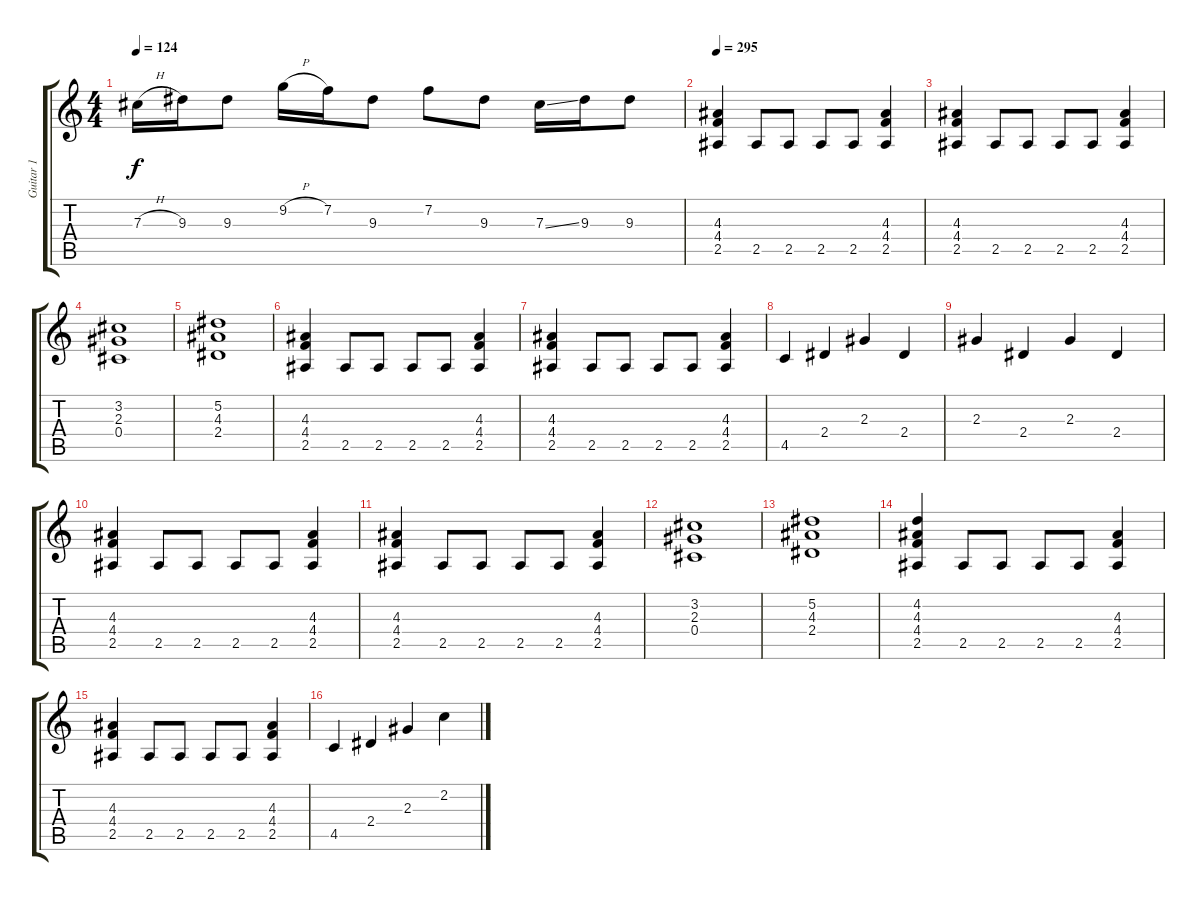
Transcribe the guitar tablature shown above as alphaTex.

\track ("Guitar 1" "Guitar 1") {instrument distortionguitar}
\staff {score tabs}
\tuning (Eb4 Bb3 Gb3 Db3 Ab2 Eb2) {hide}
\ts (4 4)
\tempo 124
\clef g2
\ks c
7.3{h}.16{dy f} 9.3.16 9.3.8 9.2{h}.16 7.2.16 9.3.8 7.2.8 9.3.8 7.3{ss}.16 9.3.16 9.3.8 |
\tempo 295
(4.3 4.4 2.5).4 2.5.8 2.5.8 2.5.8 2.5.8 (4.3 4.4 2.5).4 |
(4.3 4.4 2.5).4 2.5.8 2.5.8 2.5.8 2.5.8 (4.3 4.4 2.5).4 |
(3.2 2.3 0.4).1 |
(5.2 4.3 2.4).1 |
(4.3 4.4 2.5).4 2.5.8 2.5.8 2.5.8 2.5.8 (4.3 4.4 2.5).4 |
(4.3 4.4 2.5).4 2.5.8 2.5.8 2.5.8 2.5.8 (4.3 4.4 2.5).4 |
4.5.4 2.4.4 2.3.4 2.4.4 |
2.3.4 2.4.4 2.3.4 2.4.4 |
(4.3 4.4 2.5).4 2.5.8 2.5.8 2.5.8 2.5.8 (4.3 4.4 2.5).4 |
(4.3 4.4 2.5).4 2.5.8 2.5.8 2.5.8 2.5.8 (4.3 4.4 2.5).4 |
(3.2 2.3 0.4).1 |
(5.2 4.3 2.4).1 |
(4.2 4.3 4.4 2.5).4 2.5.8 2.5.8 2.5.8 2.5.8 (4.3 4.4 2.5).4 |
(4.3 4.4 2.5).4 2.5.8 2.5.8 2.5.8 2.5.8 (4.3 4.4 2.5).4 |
4.5.4 2.4.4 2.3.4 2.2.4
